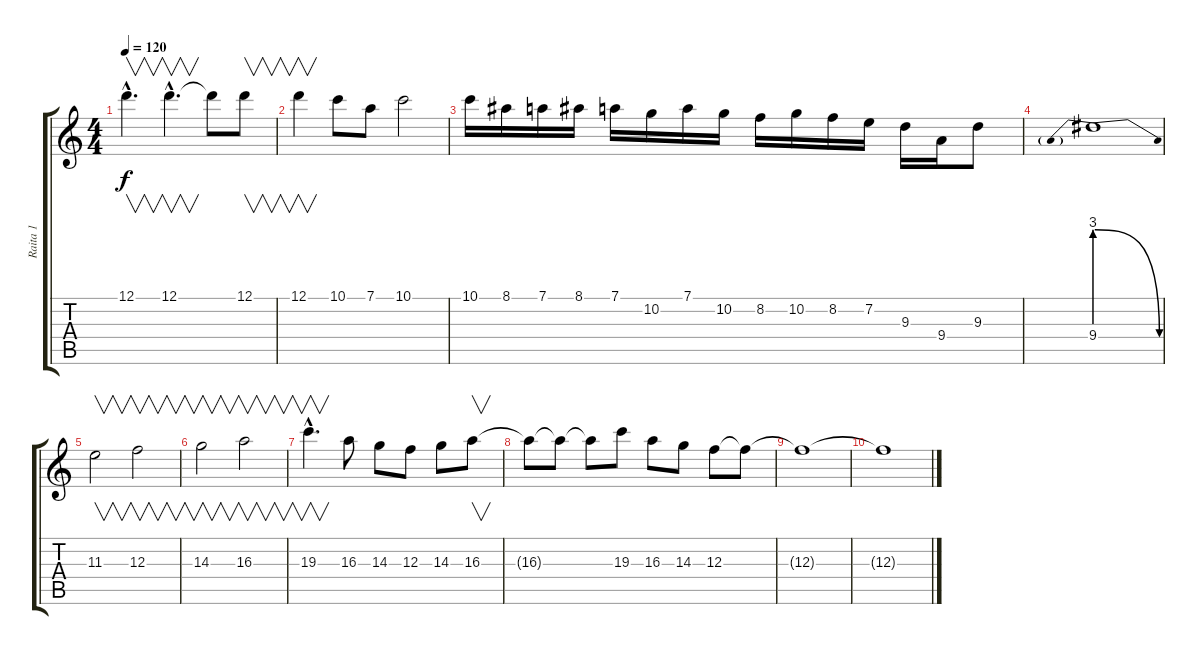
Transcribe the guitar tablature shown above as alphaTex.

\track ("Raita 1" "Raita 1") {instrument distortionguitar}
\staff {score tabs}
\tuning (D4 A3 F3 C3 G2 D2) {hide}
\ts (4 4)
\tempo 120
\clef g2
\ks c
12.1{hac}.4{v d dy f} 12.1{hac}.4{v d} 12.1{t}.8 12.1.8{v} |
12.1.4{v} 10.1.8 7.1.8 10.1.2 |
10.1.16 8.1.16 7.1.16 8.1.16 7.1.16 10.2.16 7.1.16 10.2.16 8.2.16 10.2.16 8.2.16 7.2.16 9.3.16 9.4.16 9.3.8 |
9.4{be (prebendrelease 0 12 60 0)}.1 |
11.3.2{v} 12.3.2{v} |
14.3.2{v} 16.3.2{v} |
19.3{hac}.4{v d} 16.3.8 14.3.8 12.3.8 14.3.8 16.3.8{v} |
16.3{t}.8 16.3{t}.8 16.3{t}.8 19.3.8 16.3.8 14.3.8 12.3.8 12.3{t}.8 |
12.3{t}.1{volume 14} |
12.3{t}.1{volume 12}
